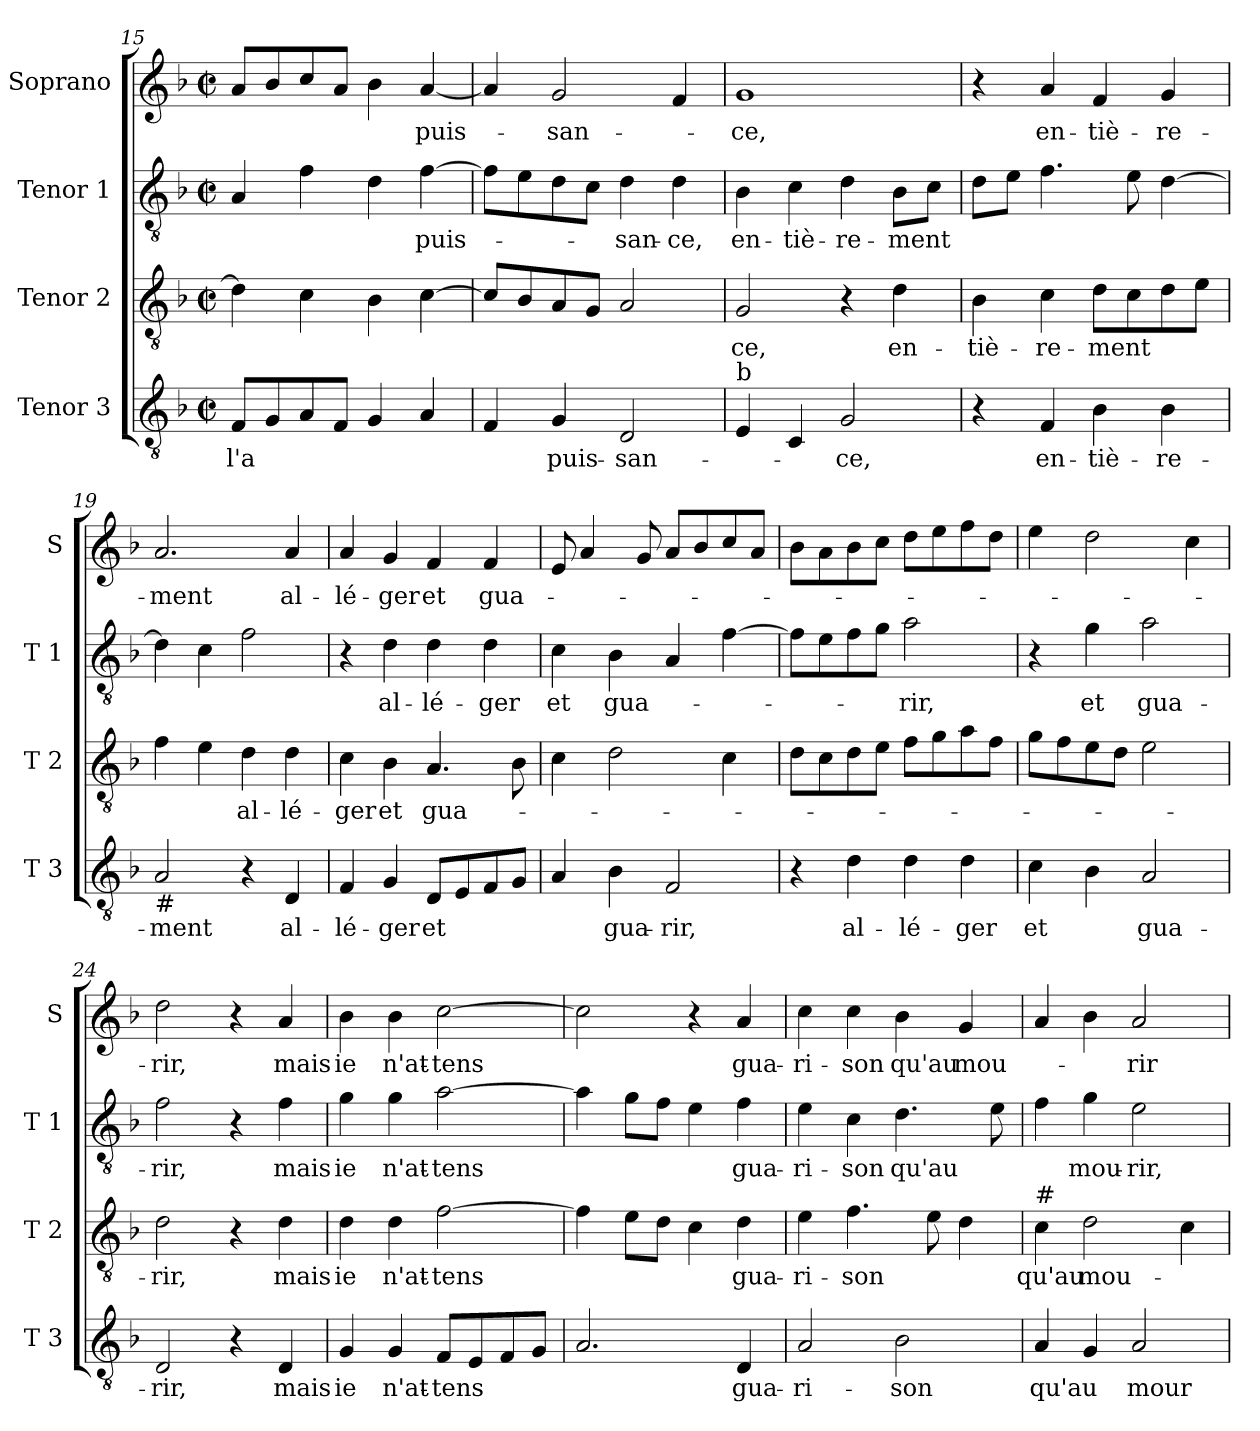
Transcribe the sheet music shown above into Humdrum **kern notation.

**kern	**text	**kern	**text	**kern	**text	**kern	**text
*part4	*part4	*part3	*part3	*part2	*part2	*part1	*part1
*staff4	*staff4	*staff3	*staff3	*staff2	*staff2	*staff1	*staff1
*I"Tenor 3	*	*I"Tenor 2	*	*I"Tenor 1	*	*I"Soprano	*
*I'T 3	*	*I'T 2	*	*I'T 1	*	*I'S	*
*clefGv2	*	*clefGv2	*	*clefGv2	*	*clefG2	*
*k[b-]	*	*k[b-]	*	*k[b-]	*	*k[b-]	*
*F:	*	*F:	*	*F:	*	*F:	*
*M2/2	*	*M2/2	*	*M2/2	*	*M2/2	*
*met(c|)	*	*met(c|)	*	*met(c|)	*	*met(c|)	*
=15	=15	=15	=15	=15	=15	=15	=15
!	!LO:LY:b	!	!	!	!	!	!
8F/L	-l'a	4d\]	.	4A/	.	8a/L	.
8G/	.	.	.	.	.	8b-/	.
8A/	.	4c\	.	4f\	.	8cc/	.
8F/J	.	.	.	.	.	8a/J	.
4G/	.	4B-\	.	4d\	.	4b-\	.
!	!	!	!	!	!LO:LY:b	!	!LO:LY:b
4A/	.	[4c\	.	[4f\	puis-	[4a/	puis-
!!LO:LB:g=z
=16	=16	=16	=16	=16	=16	=16	=16
4F/	.	8c/L]	.	8f\L]	.	4a/]	.
.	.	8B-/	.	8e\	.	.	.
!	!LO:LY:b	!	!	!	!	!	!LO:LY:b
4G/	puis-	8A/	.	8d\	.	2g/	-san-
.	.	8G/J	.	8c\J	.	.	.
!	!LO:LY:b	!	!	!	!LO:LY:b	!	!
2D/	-san-	2A/	.	4d\	-san-	.	.
!	!	!	!	!	!LO:LY:b	!	!
.	.	.	.	4d\	-ce,	4f/	.
=17	=17	=17	=17	=17	=17	=17	=17
!LO:TX:a:t=b	!	!	!	!	!	!	!
!	!	!	!LO:LY:b	!	!LO:LY:b	!	!LO:LY:b
4E/	.	2G/	-ce,	4B-\	en-	1g	-ce,
!	!	!	!	!	!LO:LY:b	!	!
4C/	.	.	.	4c\	-tiè-	.	.
!	!LO:LY:b	!	!	!	!LO:LY:b	!	!
2G/	-ce,	4r	.	4d\	-re-	.	.
!	!	!	!LO:LY:b	!	!LO:LY:b	!	!
.	.	4d\	en-	8B-\L	-ment	.	.
.	.	.	.	8c\J	.	.	.
=18	=18	=18	=18	=18	=18	=18	=18
!	!	!	!LO:LY:b	!	!	!	!
4r	.	4B-\	-tiè-	8d\L	.	4r	.
.	.	.	.	8e\J	.	.	.
!	!LO:LY:b	!	!LO:LY:b	!	!	!	!LO:LY:b
4F/	en-	4c\	-re-	4.f\	.	4a/	en-
!	!LO:LY:b	!	!LO:LY:b	!	!	!	!LO:LY:b
4B-\	-tiè-	8d\L	-ment	.	.	4f/	-tiè-
.	.	8c\	.	8e\	.	.	.
!	!LO:LY:b	!	!	!	!	!	!LO:LY:b
4B-\	-re-	8d\	.	[4d\	.	4g/	-re-
.	.	8e\J	.	.	.	.	.
=19	=19	=19	=19	=19	=19	=19	=19
!LO:TX:b:t=#	!	!	!	!	!	!	!
!	!LO:LY:b	!	!	!	!	!	!LO:LY:b
2A/	-ment	4f\	.	4d\]	.	2.a/	-ment
.	.	4e\	.	4c\	.	.	.
!	!	!	!LO:LY:b	!	!	!	!
4r	.	4d\	al-	2f\	.	.	.
!	!LO:LY:b	!	!LO:LY:b	!	!	!	!LO:LY:b
4D/	al-	4d\	-lé-	.	.	4a/	al-
=20	=20	=20	=20	=20	=20	=20	=20
!	!LO:LY:b	!	!LO:LY:b	!	!	!	!LO:LY:b
4F/	-lé-	4c\	-ger	4r	.	4a/	-lé-
!	!LO:LY:b	!	!LO:LY:b	!	!LO:LY:b	!	!LO:LY:b
4G/	-ger	4B-\	et	4d\	al-	4g/	-ger
!	!LO:LY:b	!	!LO:LY:b	!	!LO:LY:b	!	!LO:LY:b
8D/L	et	4.A/	gua-	4d\	-lé-	4f/	et
8E/	.	.	.	.	.	.	.
!	!	!	!	!	!LO:LY:b	!	!LO:LY:b
8F/	.	.	.	4d\	-ger	4f/	gua-
8G/J	.	8B-\	.	.	.	.	.
!!LO:LB:g=z
=21	=21	=21	=21	=21	=21	=21	=21
!	!	!	!	!	!LO:LY:b	!	!
4A/	.	4c\	.	4c\	et	8e/	.
.	.	.	.	.	.	4a/	.
!	!LO:LY:b	!	!	!	!LO:LY:b	!	!
4B-\	gua-	2d\	.	4B-\	gua-	.	.
.	.	.	.	.	.	8g/	.
!	!LO:LY:b	!	!	!	!	!	!
2F/	-rir,	.	.	4A/	.	8a/L	.
.	.	.	.	.	.	8b-/	.
.	.	4c\	.	[4f\	.	8cc/	.
.	.	.	.	.	.	8a/J	.
=22	=22	=22	=22	=22	=22	=22	=22
4r	.	8d\L	.	8f\L]	.	8b-\L	.
.	.	8c\	.	8e\	.	8a\	.
!	!LO:LY:b	!	!	!	!	!	!
4d\	al-	8d\	.	8f\	.	8b-\	.
.	.	8e\J	.	8g\J	.	8cc\J	.
!	!LO:LY:b	!	!	!	!LO:LY:b	!	!
4d\	-lé-	8f\L	.	2a\	-rir,	8dd\L	.
.	.	8g\	.	.	.	8ee\	.
!	!LO:LY:b	!	!	!	!	!	!
4d\	-ger	8a\	.	.	.	8ff\	.
.	.	8f\J	.	.	.	8dd\J	.
=23	=23	=23	=23	=23	=23	=23	=23
!	!LO:LY:b	!	!	!	!	!	!
4c\	et	8g\L	.	4r	.	4ee\	.
.	.	8f\	.	.	.	.	.
!	!	!	!	!	!LO:LY:b	!	!
4B-\	.	8e\	.	4g\	et	2dd\	.
.	.	8d\J	.	.	.	.	.
!	!LO:LY:b	!	!	!	!LO:LY:b	!	!
2A/	gua-	2e\	.	2a\	gua-	.	.
.	.	.	.	.	.	4cc\	.
=24	=24	=24	=24	=24	=24	=24	=24
!	!LO:LY:b	!	!LO:LY:b	!	!LO:LY:b	!	!LO:LY:b
2D/	-rir,	2d\	-rir,	2f\	-rir,	2dd\	-rir,
4r	.	4r	.	4r	.	4r	.
!	!LO:LY:b	!	!LO:LY:b	!	!LO:LY:b	!	!LO:LY:b
4D/	mais	4d\	mais	4f\	mais	4a/	mais
=25	=25	=25	=25	=25	=25	=25	=25
!	!LO:LY:b	!	!LO:LY:b	!	!LO:LY:b	!	!LO:LY:b
4G/	ie	4d\	ie	4g\	ie	4b-\	ie
!	!LO:LY:b	!	!LO:LY:b	!	!LO:LY:b	!	!LO:LY:b
4G/	n'at-	4d\	n'at-	4g\	n'at-	4b-\	n'at-
!	!LO:LY:b	!	!LO:LY:b	!	!LO:LY:b	!	!LO:LY:b
8F/L	-tens	[2f\	-tens	[2a\	-tens	[2cc\	-tens
8E/	.	.	.	.	.	.	.
8F/	.	.	.	.	.	.	.
8G/J	.	.	.	.	.	.	.
!!LO:PB:g=z
=26	=26	=26	=26	=26	=26	=26	=26
2.A/	.	4f\]	.	4a\]	.	2cc\]	.
.	.	8e\L	.	8g\L	.	.	.
.	.	8d\J	.	8f\J	.	.	.
.	.	4c\	.	4e\	.	4r	.
!	!LO:LY:b	!	!LO:LY:b	!	!LO:LY:b	!	!LO:LY:b
4D/	gua-	4d\	gua-	4f\	gua-	4a/	gua-
=27	=27	=27	=27	=27	=27	=27	=27
!	!LO:LY:b	!	!LO:LY:b	!	!LO:LY:b	!	!LO:LY:b
2A/	-ri-	4e\	-ri-	4e\	-ri-	4cc\	-ri-
!	!	!	!LO:LY:b	!	!LO:LY:b	!	!LO:LY:b
.	.	4.f\	-son	4c\	-son	4cc\	-son
!	!LO:LY:b	!	!	!	!LO:LY:b	!	!LO:LY:b
2B-\	-son	.	.	4.d\	qu'au	4b-\	qu'au
.	.	8e\	.	.	.	.	.
!	!	!	!	!	!	!	!LO:LY:b
.	.	4d\	.	.	.	4g/	mou-
.	.	.	.	8e\	.	.	.
=28	=28	=28	=28	=28	=28	=28	=28
!	!	!LO:TX:a:t=#	!	!	!	!	!
!	!LO:LY:b	!	!LO:LY:b	!	!	!	!
4A/	qu'au	4c\	qu'au	4f\	.	4a/	.
!	!	!	!LO:LY:b	!	!LO:LY:b	!	!
4G/	.	2d\	mou-	4g\	mou-	4b-\	.
!	!LO:LY:b	!	!	!	!LO:LY:b	!	!LO:LY:b
2A/	mour-	.	.	2e\	-rir,	2a/	-rir
.	.	4c\	.	.	.	.	.
=	=	=	=	=	=	=	=
*-	*-	*-	*-	*-	*-	*-	*-
